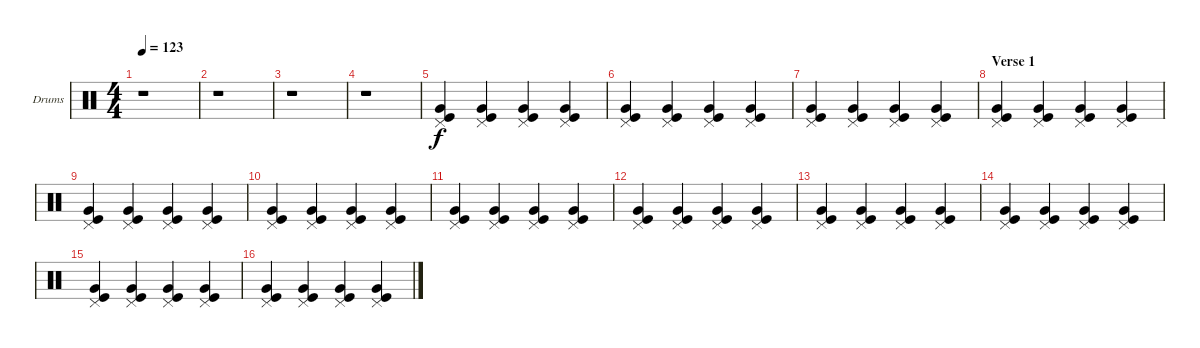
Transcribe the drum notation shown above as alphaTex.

\bracketExtendMode groupsimilarinstruments
\firstSystemTrackNameOrientation horizontal
\otherSystemsTrackNameOrientation horizontal
\track ("Drumkit" "Drums") {instrument percussion}
\staff {score}
\articulation defaults
\ts (4 4)
\tempo 123
\clef neutral
\ks c
r.1{dy f} |
r.1 |
r.1 |
r.1 |
("Pedal Hi-Hat (hit)" "Very Low Tom (hit)" "Kick (hit)").4 ("Pedal Hi-Hat (hit)" "Very Low Tom (hit)" "Kick (hit)").4 ("Pedal Hi-Hat (hit)" "Very Low Tom (hit)" "Kick (hit)").4 ("Pedal Hi-Hat (hit)" "Very Low Tom (hit)" "Kick (hit)").4 |
("Pedal Hi-Hat (hit)" "Very Low Tom (hit)" "Kick (hit)").4 ("Pedal Hi-Hat (hit)" "Very Low Tom (hit)" "Kick (hit)").4 ("Pedal Hi-Hat (hit)" "Very Low Tom (hit)" "Kick (hit)").4 ("Pedal Hi-Hat (hit)" "Very Low Tom (hit)" "Kick (hit)").4 |
("Pedal Hi-Hat (hit)" "Very Low Tom (hit)" "Kick (hit)").4 ("Pedal Hi-Hat (hit)" "Very Low Tom (hit)" "Kick (hit)").4 ("Pedal Hi-Hat (hit)" "Very Low Tom (hit)" "Kick (hit)").4 ("Pedal Hi-Hat (hit)" "Very Low Tom (hit)" "Kick (hit)").4 |
\section ("" "Verse 1")
("Pedal Hi-Hat (hit)" "Very Low Tom (hit)" "Kick (hit)").4 ("Pedal Hi-Hat (hit)" "Very Low Tom (hit)" "Kick (hit)").4 ("Pedal Hi-Hat (hit)" "Very Low Tom (hit)" "Kick (hit)").4 ("Pedal Hi-Hat (hit)" "Very Low Tom (hit)" "Kick (hit)").4 |
("Pedal Hi-Hat (hit)" "Very Low Tom (hit)" "Kick (hit)").4 ("Pedal Hi-Hat (hit)" "Very Low Tom (hit)" "Kick (hit)").4 ("Pedal Hi-Hat (hit)" "Very Low Tom (hit)" "Kick (hit)").4 ("Pedal Hi-Hat (hit)" "Very Low Tom (hit)" "Kick (hit)").4 |
("Pedal Hi-Hat (hit)" "Very Low Tom (hit)" "Kick (hit)").4 ("Pedal Hi-Hat (hit)" "Very Low Tom (hit)" "Kick (hit)").4 ("Pedal Hi-Hat (hit)" "Very Low Tom (hit)" "Kick (hit)").4 ("Pedal Hi-Hat (hit)" "Very Low Tom (hit)" "Kick (hit)").4 |
("Pedal Hi-Hat (hit)" "Very Low Tom (hit)" "Kick (hit)").4 ("Pedal Hi-Hat (hit)" "Very Low Tom (hit)" "Kick (hit)").4 ("Pedal Hi-Hat (hit)" "Very Low Tom (hit)" "Kick (hit)").4 ("Pedal Hi-Hat (hit)" "Very Low Tom (hit)" "Kick (hit)").4 |
("Pedal Hi-Hat (hit)" "Very Low Tom (hit)" "Kick (hit)").4 ("Pedal Hi-Hat (hit)" "Very Low Tom (hit)" "Kick (hit)").4 ("Pedal Hi-Hat (hit)" "Very Low Tom (hit)" "Kick (hit)").4 ("Pedal Hi-Hat (hit)" "Very Low Tom (hit)" "Kick (hit)").4 |
("Pedal Hi-Hat (hit)" "Very Low Tom (hit)" "Kick (hit)").4 ("Pedal Hi-Hat (hit)" "Very Low Tom (hit)" "Kick (hit)").4 ("Pedal Hi-Hat (hit)" "Very Low Tom (hit)" "Kick (hit)").4 ("Pedal Hi-Hat (hit)" "Very Low Tom (hit)" "Kick (hit)").4 |
("Pedal Hi-Hat (hit)" "Very Low Tom (hit)" "Kick (hit)").4 ("Pedal Hi-Hat (hit)" "Very Low Tom (hit)" "Kick (hit)").4 ("Pedal Hi-Hat (hit)" "Very Low Tom (hit)" "Kick (hit)").4 ("Pedal Hi-Hat (hit)" "Very Low Tom (hit)" "Kick (hit)").4 |
("Pedal Hi-Hat (hit)" "Very Low Tom (hit)" "Kick (hit)").4 ("Pedal Hi-Hat (hit)" "Very Low Tom (hit)" "Kick (hit)").4 ("Pedal Hi-Hat (hit)" "Very Low Tom (hit)" "Kick (hit)").4 ("Pedal Hi-Hat (hit)" "Very Low Tom (hit)" "Kick (hit)").4 |
("Pedal Hi-Hat (hit)" "Very Low Tom (hit)" "Kick (hit)").4 ("Pedal Hi-Hat (hit)" "Very Low Tom (hit)" "Kick (hit)").4 ("Pedal Hi-Hat (hit)" "Very Low Tom (hit)" "Kick (hit)").4 ("Pedal Hi-Hat (hit)" "Very Low Tom (hit)" "Kick (hit)").4
